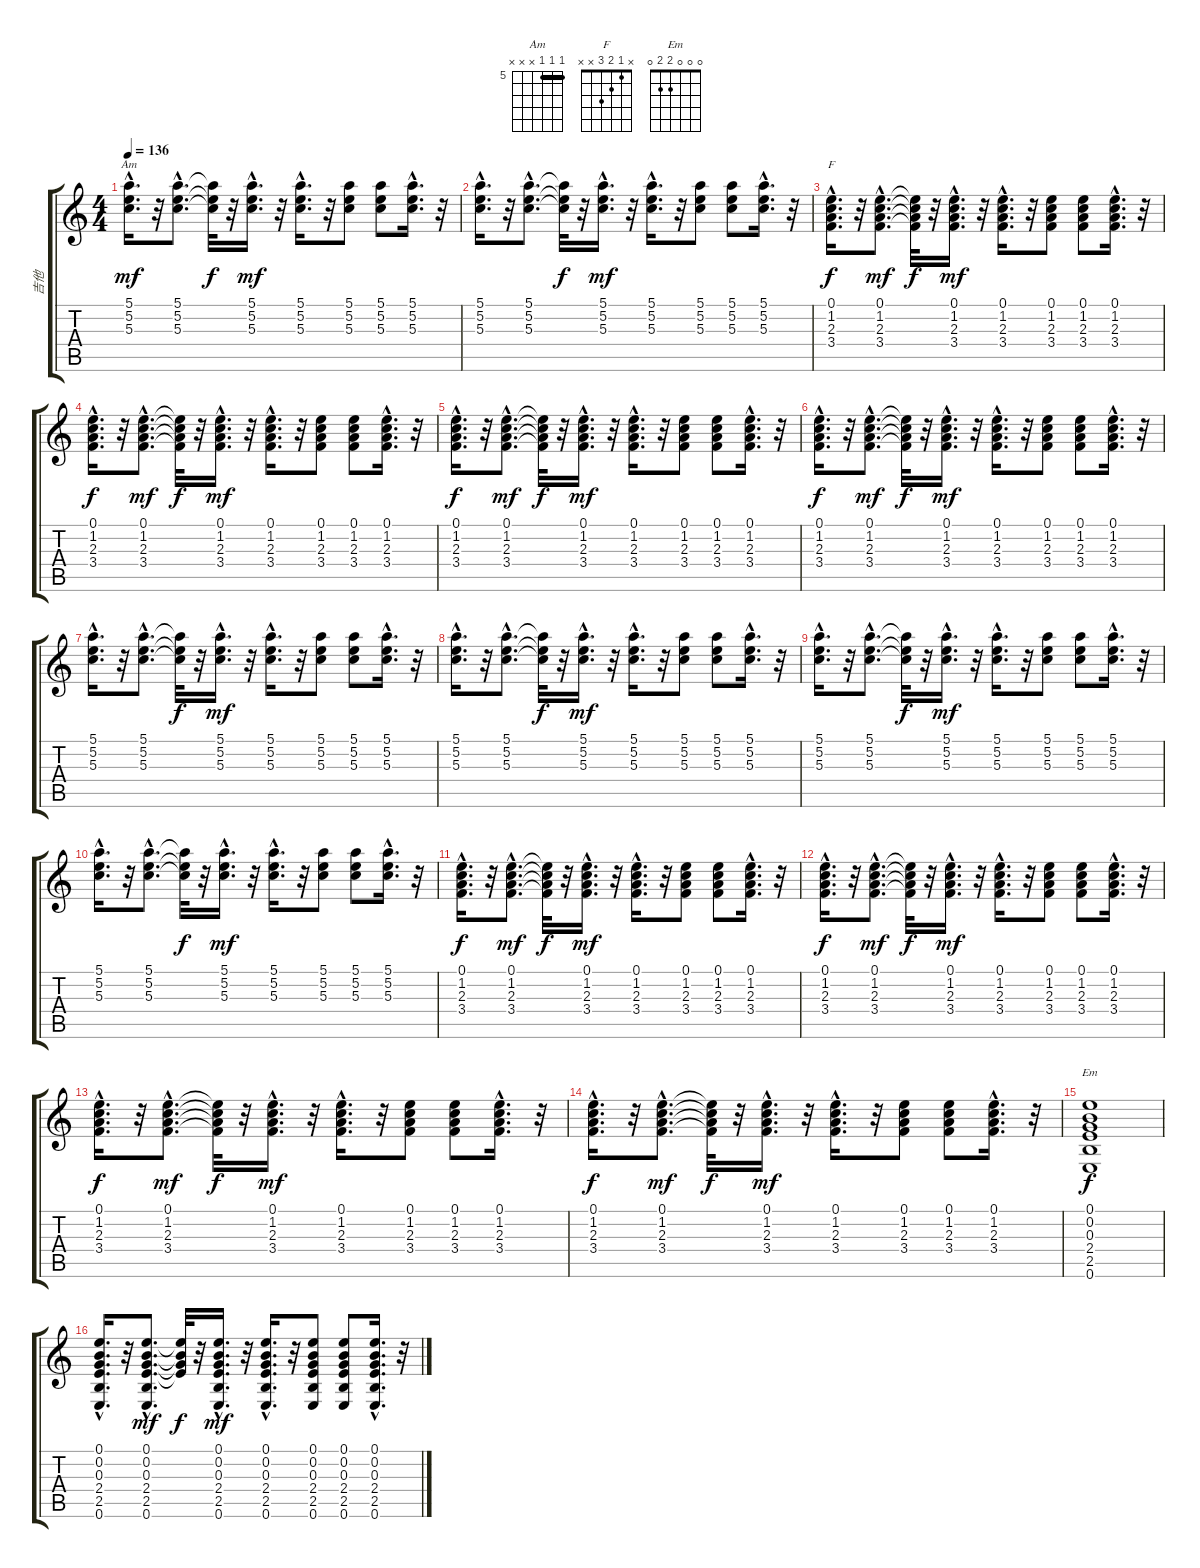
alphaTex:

\track ("吉他" "吉他") {instrument distortionguitar}
\staff {score tabs}
\tuning (E4 B3 G3 D3 A2 E2) {hide}
\chord ("Am" 5 5 5 x x x) {firstfret 5 barre 5}
\chord ("F" x 1 2 3 x x)
\chord ("Em" 0 0 0 2 2 0)
\ts (4 4)
\tempo 136
\clef g2
\ks c
(5.1{hac} 5.2{hac} 5.3{hac}).16{d ch "Am" dy mf} r.32 (5.1{hac} 5.2{hac} 5.3{hac}).8{d} (5.1{t} 5.2{t} 5.3{t}).32{dy f} r.32 (5.1{hac} 5.2{hac} 5.3{hac}).16{d dy mf} r.32 (5.1{hac} 5.2{hac} 5.3{hac}).16{d} r.32 (5.1 5.2 5.3).8 (5.1 5.2 5.3).8 (5.1{hac} 5.2{hac} 5.3{hac}).16{d} r.32 |
(5.1{hac} 5.2{hac} 5.3{hac}).16{d} r.32 (5.1{hac} 5.2{hac} 5.3{hac}).8{d} (5.1{t} 5.2{t} 5.3{t}).32{dy f} r.32 (5.1{hac} 5.2{hac} 5.3{hac}).16{d dy mf} r.32 (5.1{hac} 5.2{hac} 5.3{hac}).16{d} r.32 (5.1 5.2 5.3).8 (5.1 5.2 5.3).8 (5.1{hac} 5.2{hac} 5.3{hac}).16{d} r.32 |
(0.1{hac} 1.2{hac} 2.3{hac} 3.4{hac}).16{d ch "F" dy f} r.32 (0.1{hac} 1.2{hac} 2.3{hac} 3.4{hac}).8{d dy mf} (0.1{t} 1.2{t} 2.3{t} 3.4{t}).32{dy f} r.32 (0.1{hac} 1.2{hac} 2.3{hac} 3.4{hac}).16{d dy mf} r.32 (0.1{hac} 1.2{hac} 2.3{hac} 3.4{hac}).16{d} r.32 (0.1 1.2 2.3 3.4).8 (0.1 1.2 2.3 3.4).8 (0.1{hac} 1.2{hac} 2.3{hac} 3.4{hac}).16{d} r.32 |
(0.1{hac} 1.2{hac} 2.3{hac} 3.4{hac}).16{d dy f} r.32 (0.1{hac} 1.2{hac} 2.3{hac} 3.4{hac}).8{d dy mf} (0.1{t} 1.2{t} 2.3{t} 3.4{t}).32{dy f} r.32 (0.1{hac} 1.2{hac} 2.3{hac} 3.4{hac}).16{d dy mf} r.32 (0.1{hac} 1.2{hac} 2.3{hac} 3.4{hac}).16{d} r.32 (0.1 1.2 2.3 3.4).8 (0.1 1.2 2.3 3.4).8 (0.1{hac} 1.2{hac} 2.3{hac} 3.4{hac}).16{d} r.32 |
(0.1{hac} 1.2{hac} 2.3{hac} 3.4{hac}).16{d dy f} r.32 (0.1{hac} 1.2{hac} 2.3{hac} 3.4{hac}).8{d dy mf} (0.1{t} 1.2{t} 2.3{t} 3.4{t}).32{dy f} r.32 (0.1{hac} 1.2{hac} 2.3{hac} 3.4{hac}).16{d dy mf} r.32 (0.1{hac} 1.2{hac} 2.3{hac} 3.4{hac}).16{d} r.32 (0.1 1.2 2.3 3.4).8 (0.1 1.2 2.3 3.4).8 (0.1{hac} 1.2{hac} 2.3{hac} 3.4{hac}).16{d} r.32 |
(0.1{hac} 1.2{hac} 2.3{hac} 3.4{hac}).16{d dy f} r.32 (0.1{hac} 1.2{hac} 2.3{hac} 3.4{hac}).8{d dy mf} (0.1{t} 1.2{t} 2.3{t} 3.4{t}).32{dy f} r.32 (0.1{hac} 1.2{hac} 2.3{hac} 3.4{hac}).16{d dy mf} r.32 (0.1{hac} 1.2{hac} 2.3{hac} 3.4{hac}).16{d} r.32 (0.1 1.2 2.3 3.4).8 (0.1 1.2 2.3 3.4).8 (0.1{hac} 1.2{hac} 2.3{hac} 3.4{hac}).16{d} r.32 |
(5.1{hac} 5.2{hac} 5.3{hac}).16{d} r.32 (5.1{hac} 5.2{hac} 5.3{hac}).8{d} (5.1{t} 5.2{t} 5.3{t}).32{dy f} r.32 (5.1{hac} 5.2{hac} 5.3{hac}).16{d dy mf} r.32 (5.1{hac} 5.2{hac} 5.3{hac}).16{d} r.32 (5.1 5.2 5.3).8 (5.1 5.2 5.3).8 (5.1{hac} 5.2{hac} 5.3{hac}).16{d} r.32 |
(5.1{hac} 5.2{hac} 5.3{hac}).16{d} r.32 (5.1{hac} 5.2{hac} 5.3{hac}).8{d} (5.1{t} 5.2{t} 5.3{t}).32{dy f} r.32 (5.1{hac} 5.2{hac} 5.3{hac}).16{d dy mf} r.32 (5.1{hac} 5.2{hac} 5.3{hac}).16{d} r.32 (5.1 5.2 5.3).8 (5.1 5.2 5.3).8 (5.1{hac} 5.2{hac} 5.3{hac}).16{d} r.32 |
(5.1{hac} 5.2{hac} 5.3{hac}).16{d} r.32 (5.1{hac} 5.2{hac} 5.3{hac}).8{d} (5.1{t} 5.2{t} 5.3{t}).32{dy f} r.32 (5.1{hac} 5.2{hac} 5.3{hac}).16{d dy mf} r.32 (5.1{hac} 5.2{hac} 5.3{hac}).16{d} r.32 (5.1 5.2 5.3).8 (5.1 5.2 5.3).8 (5.1{hac} 5.2{hac} 5.3{hac}).16{d} r.32 |
(5.1{hac} 5.2{hac} 5.3{hac}).16{d} r.32 (5.1{hac} 5.2{hac} 5.3{hac}).8{d} (5.1{t} 5.2{t} 5.3{t}).32{dy f} r.32 (5.1{hac} 5.2{hac} 5.3{hac}).16{d dy mf} r.32 (5.1{hac} 5.2{hac} 5.3{hac}).16{d} r.32 (5.1 5.2 5.3).8 (5.1 5.2 5.3).8 (5.1{hac} 5.2{hac} 5.3{hac}).16{d} r.32 |
(0.1{hac} 1.2{hac} 2.3{hac} 3.4{hac}).16{d dy f} r.32 (0.1{hac} 1.2{hac} 2.3{hac} 3.4{hac}).8{d dy mf} (0.1{t} 1.2{t} 2.3{t} 3.4{t}).32{dy f} r.32 (0.1{hac} 1.2{hac} 2.3{hac} 3.4{hac}).16{d dy mf} r.32 (0.1{hac} 1.2{hac} 2.3{hac} 3.4{hac}).16{d} r.32 (0.1 1.2 2.3 3.4).8 (0.1 1.2 2.3 3.4).8 (0.1{hac} 1.2{hac} 2.3{hac} 3.4{hac}).16{d} r.32 |
(0.1{hac} 1.2{hac} 2.3{hac} 3.4{hac}).16{d dy f} r.32 (0.1{hac} 1.2{hac} 2.3{hac} 3.4{hac}).8{d dy mf} (0.1{t} 1.2{t} 2.3{t} 3.4{t}).32{dy f} r.32 (0.1{hac} 1.2{hac} 2.3{hac} 3.4{hac}).16{d dy mf} r.32 (0.1{hac} 1.2{hac} 2.3{hac} 3.4{hac}).16{d} r.32 (0.1 1.2 2.3 3.4).8 (0.1 1.2 2.3 3.4).8 (0.1{hac} 1.2{hac} 2.3{hac} 3.4{hac}).16{d} r.32 |
(0.1{hac} 1.2{hac} 2.3{hac} 3.4{hac}).16{d dy f} r.32 (0.1{hac} 1.2{hac} 2.3{hac} 3.4{hac}).8{d dy mf} (0.1{t} 1.2{t} 2.3{t} 3.4{t}).32{dy f} r.32 (0.1{hac} 1.2{hac} 2.3{hac} 3.4{hac}).16{d dy mf} r.32 (0.1{hac} 1.2{hac} 2.3{hac} 3.4{hac}).16{d} r.32 (0.1 1.2 2.3 3.4).8 (0.1 1.2 2.3 3.4).8 (0.1{hac} 1.2{hac} 2.3{hac} 3.4{hac}).16{d} r.32 |
(0.1{hac} 1.2{hac} 2.3{hac} 3.4{hac}).16{d dy f} r.32 (0.1{hac} 1.2{hac} 2.3{hac} 3.4{hac}).8{d dy mf} (0.1{t} 1.2{t} 2.3{t} 3.4{t}).32{dy f} r.32 (0.1{hac} 1.2{hac} 2.3{hac} 3.4{hac}).16{d dy mf} r.32 (0.1{hac} 1.2{hac} 2.3{hac} 3.4{hac}).16{d} r.32 (0.1 1.2 2.3 3.4).8 (0.1 1.2 2.3 3.4).8 (0.1{hac} 1.2{hac} 2.3{hac} 3.4{hac}).16{d} r.32 |
(0.1 0.2 0.3 2.4 2.5 0.6).1{ch "Em" dy f} |
(0.1{hac} 0.2{hac} 0.3{hac} 2.4{hac} 2.5{hac} 0.6{hac}).16{d} r.32 (0.1{hac} 0.2{hac} 0.3{hac} 2.4{hac} 2.5{hac} 0.6{hac}).8{d dy mf} (0.1{t} 0.2{t} 0.3{t} 2.4{t}).32{dy f} r.32 (0.1{hac} 0.2{hac} 0.3{hac} 2.4{hac} 2.5{hac} 0.6{hac}).16{d dy mf} r.32 (0.1{hac} 0.2{hac} 0.3{hac} 2.4{hac} 2.5{hac} 0.6{hac}).16{d} r.32 (0.1 0.2 0.3 2.4 2.5 0.6).8 (0.1 0.2 0.3 2.4 2.5 0.6).8 (0.1{hac} 0.2{hac} 0.3{hac} 2.4{hac} 2.5{hac} 0.6{hac}).16{d} r.32
